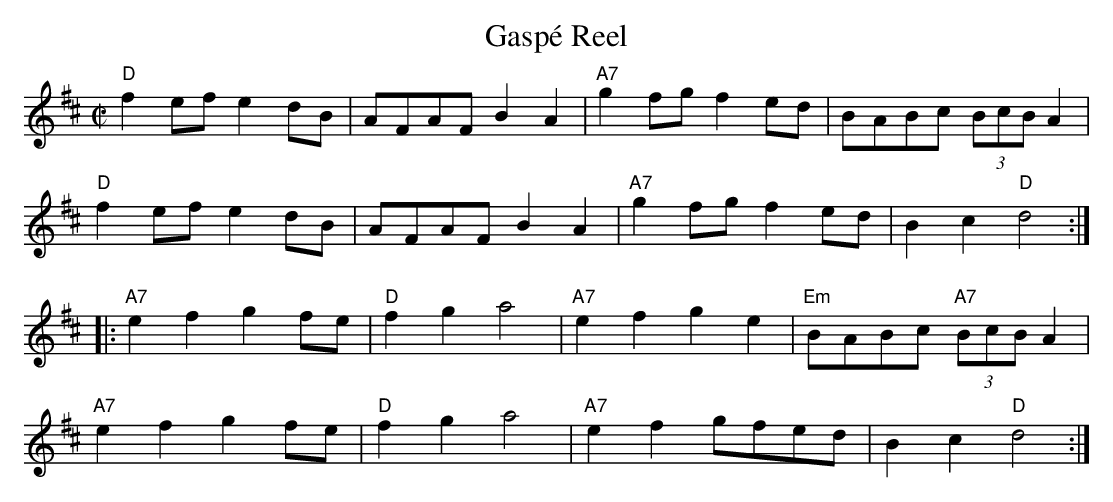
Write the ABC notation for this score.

X:1
T: Gasp\'e Reel
M: C|
K: D
"D"f2ef e2dB| AFAF B2A2| "A7"g2fg f2ed| BABc (3BcBA2|
"D"f2ef e2dB| AFAF B2A2| "A7"g2fg f2ed| B2c2 "D"d4 :|
|:"A7"e2f2 g2fe| "D"f2g2 a4| "A7"e2f2 g2e2| "Em"BABc "A7"(3BcBA2|
"A7"e2f2 g2fe| "D"f2g2 a4| "A7"e2f2 gfed| B2c2 "D"d4 :|
